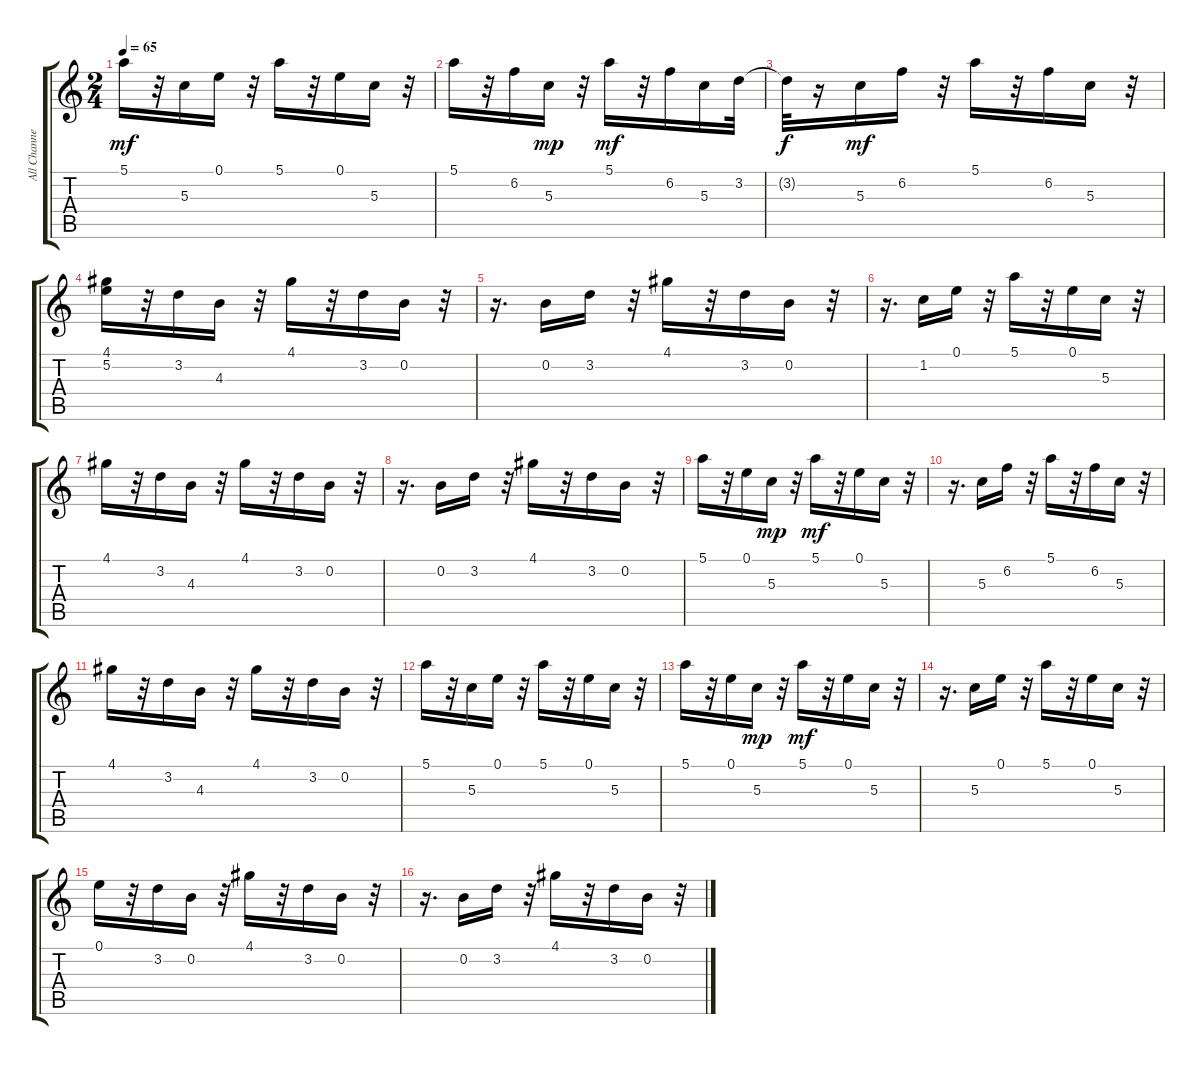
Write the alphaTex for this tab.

\track ("All Channels*merged" "All Channe") {instrument acousticguitarsteel}
\staff {score tabs}
\tuning (E4 B3 G3 D3 A2 E2) {hide}
\ts (2 4)
\tempo 65
\clef g2
\ks c
5.1.16{dy mf} r.32 5.3.16 0.1.16 r.32 5.1.16 r.32 0.1.16 5.3.16 r.32 |
5.1.16 r.32 6.2.16 5.3.16{dy mp} r.32 5.1.16{dy mf} r.32 6.2.16 5.3.16 3.2.32 |
3.2{t}.32{dy f} r.16 5.3.16{dy mf} 6.2.16 r.32 5.1.16 r.32 6.2.16 5.3.16 r.32 |
(4.1 5.2).16 r.32 3.2.16 4.3.16 r.32 4.1.16 r.32 3.2.16 0.2.16 r.32 |
r.16{d} 0.2.16 3.2.16 r.32 4.1.16 r.32 3.2.16 0.2.16 r.32 |
r.16{d} 1.2.16{volume 14 balance 9} 0.1.16 r.32 5.1.16 r.32 0.1.16 5.3.16 r.32 |
4.1.16 r.32 3.2.16 4.3.16 r.32 4.1.16 r.32 3.2.16 0.2.16 r.32 |
r.16{d} 0.2.16 3.2.16 r.32 4.1.16 r.32 3.2.16 0.2.16 r.32 |
5.1.16 r.32 0.1.16 5.3.16{dy mp} r.32 5.1.16{dy mf} r.32 0.1.16 5.3.16 r.32 |
r.16{d} 5.3.16 6.2.16 r.32 5.1.16 r.32 6.2.16 5.3.16 r.32 |
4.1.16 r.32 3.2.16 4.3.16 r.32 4.1.16 r.32 3.2.16 0.2.16 r.32 |
5.1.16 r.32 5.3.16 0.1.16 r.32 5.1.16 r.32 0.1.16 5.3.16 r.32 |
5.1.16 r.32 0.1.16 5.3.16{dy mp} r.32 5.1.16{dy mf} r.32 0.1.16 5.3.16 r.32 |
r.16{d} 5.3.16 0.1.16 r.32 5.1.16 r.32 0.1.16 5.3.16 r.32 |
0.1.16 r.32 3.2.16 0.2.16 r.32 4.1.16 r.32 3.2.16 0.2.16 r.32 |
r.16{d} 0.2.16 3.2.16 r.32 4.1.16 r.32 3.2.16 0.2.16 r.32
